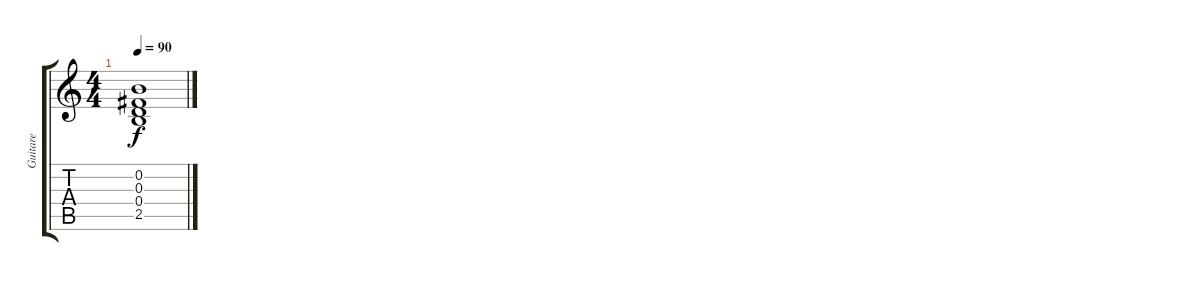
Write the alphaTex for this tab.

\track ("Guitare" "Guitare") {instrument acousticguitarnylon}
\staff {score tabs}
\tuning (E4 B3 Gb3 D3 A2 D2) {hide}
\ts (4 4)
\tempo 90
\clef g2
\ks c
(0.2{t} 0.3{t} 0.4{t} 2.5{t}).1{dy f}
